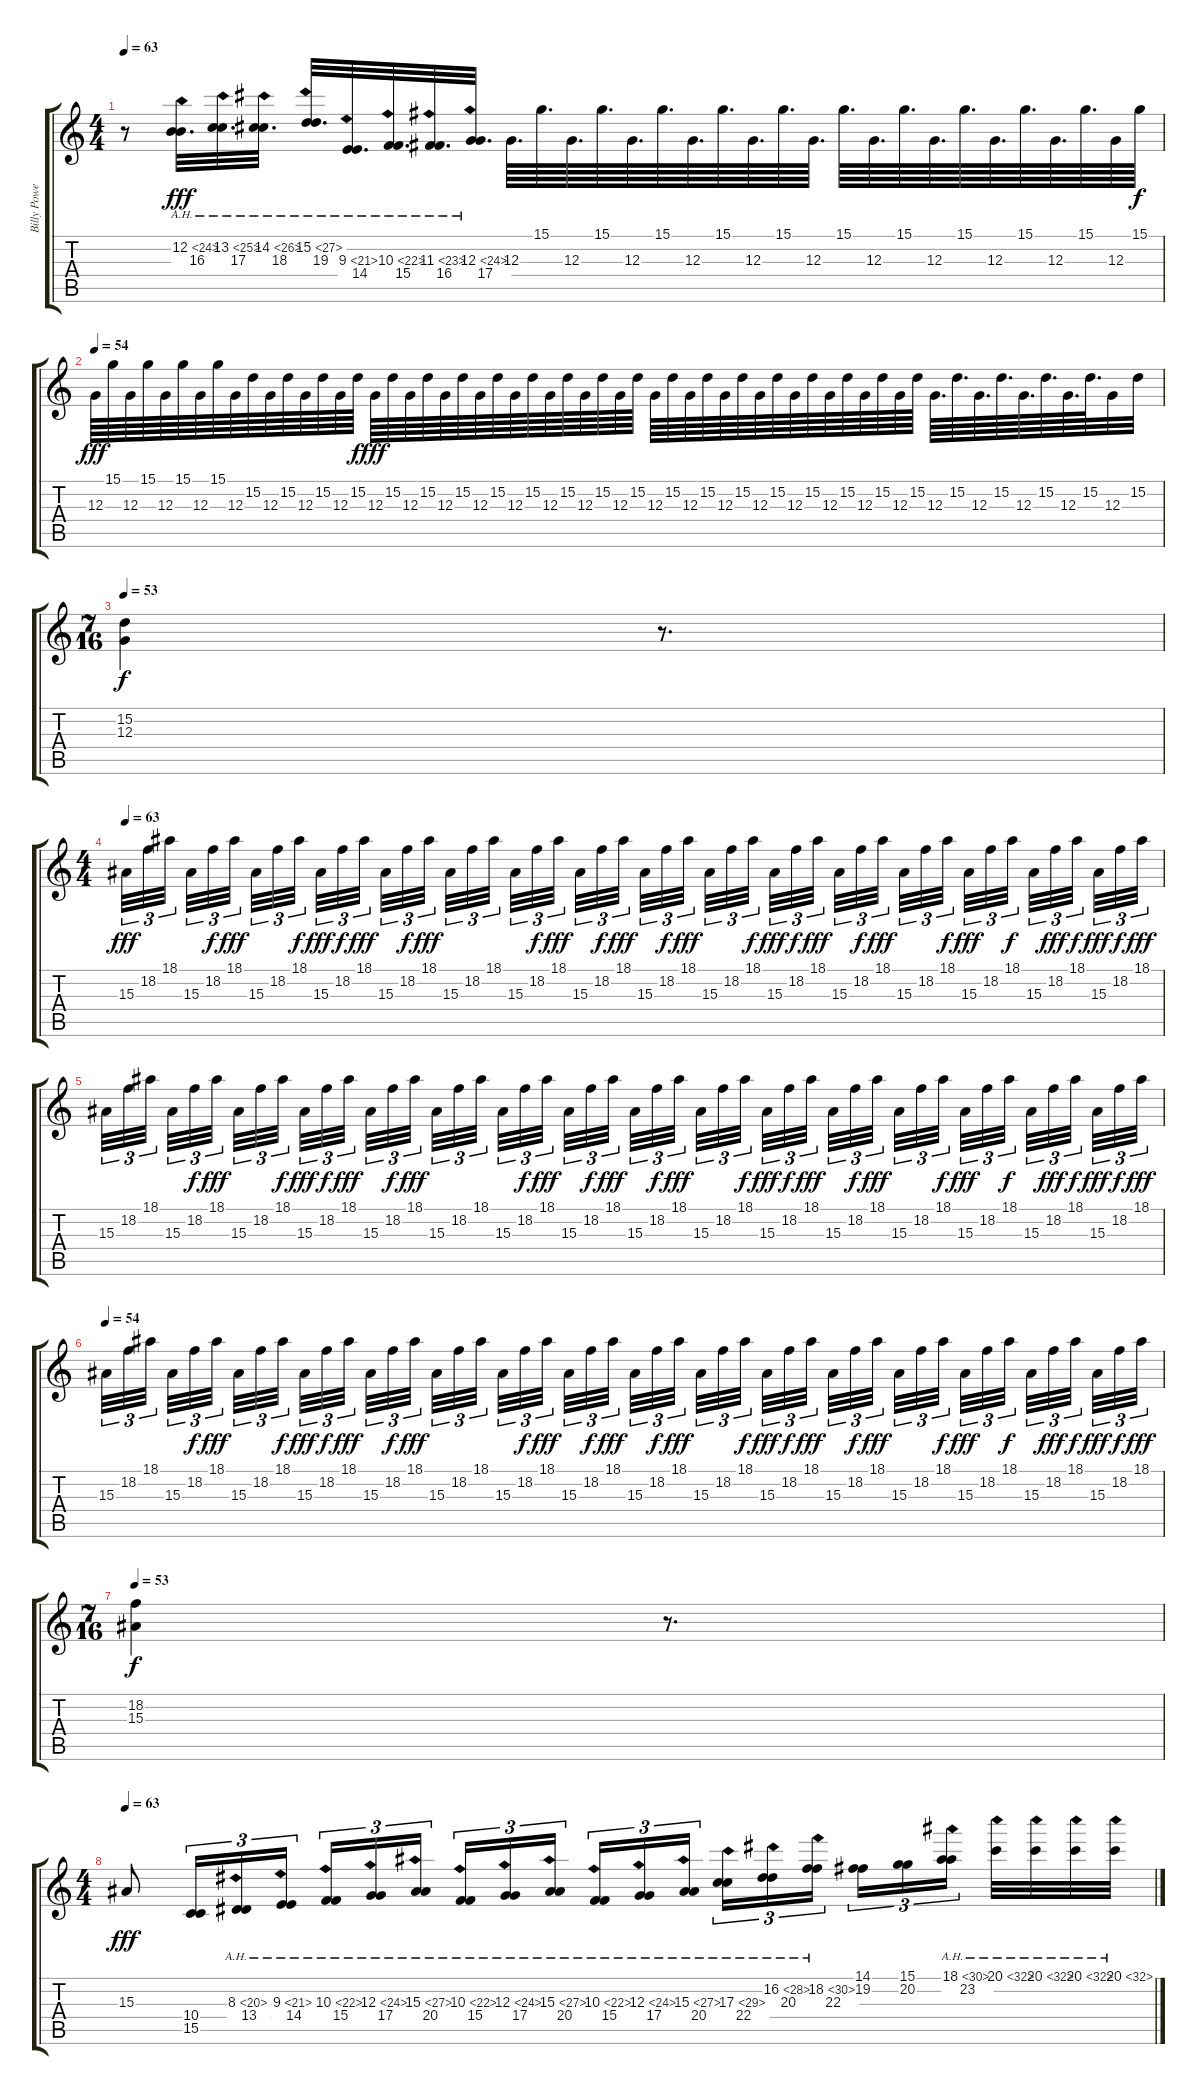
\track ("Billy Powell (keyboard right hand)" "Billy Powe") {instrument acousticgrandpiano}
\staff {score tabs}
\tuning (E4 B3 G3 D3 A2 E2) {hide}
\ts (4 4)
\tempo 63
\clef g2
\ks c
r.8{dy fff} (12.2{ah 12} 16.3).32{d} (13.2{ah 12} 17.3).32{d} (14.2{ah 12} 18.3).32{d} (15.2{ah 12} 19.3).32{d} (9.3{ah 12} 14.4).32{d} (10.3{ah 12} 15.4).32{d} (11.3{ah 12} 16.4).32{d} (12.3{ah 12} 17.4).32{d} 12.3.64{d} 15.1.64{d} 12.3.64{d} 15.1.64{d} 12.3.64{d} 15.1.64{d} 12.3.64{d} 15.1.64{d} 12.3.64{d} 15.1.64{d} 12.3.64{d} 15.1.64{d} 12.3.64{d} 15.1.64{d} 12.3.64{d} 15.1.64{d} 12.3.64{d} 15.1.64{d} 12.3.64{d} 15.1.64{d} 12.3.64 15.1.64{dy f} |
\tempo 54
12.3.64{dy fff} 15.1.64 12.3.64 15.1.64 12.3.64 15.1.64 12.3.64 15.1.64 12.3.64 15.2.64 12.3.64 15.2.64 12.3.64 15.2.64 12.3.64 15.2.64{dy f} 12.3.64{dy fff} 15.2.64 12.3.64 15.2.64 12.3.64 15.2.64 12.3.64 15.2.64 12.3.64 15.2.64 12.3.64 15.2.64 12.3.64 15.2.64 12.3.64 15.2.64 12.3.64 15.2.64 12.3.64 15.2.64 12.3.64 15.2.64 12.3.64 15.2.64 12.3.64 15.2.64 12.3.64 15.2.64 12.3.64 15.2.64 12.3.64 15.2.64 12.3.64{d} 15.2.64{d} 12.3.64{d} 15.2.64{d} 12.3.64{d} 15.2.64{d} 12.3.64{d} 15.2.64{d} 12.3.32 15.2.32 |
\ts (7 16)
\tempo 53
(15.2 12.3).4{dy f} r.8{d} |
\ts (4 4)
\tempo 63
15.3.32{tu (3 2) dy fff} 18.2.32{tu (3 2)} 18.1.32{tu (3 2) beam splitsecondary} 15.3.32{tu (3 2)} 18.2.32{tu (3 2) dy f} 18.1.32{tu (3 2) dy fff beam splitsecondary} 15.3.32{tu (3 2)} 18.2.32{tu (3 2)} 18.1.32{tu (3 2) dy f beam splitsecondary} 15.3.32{tu (3 2) dy fff} 18.2.32{tu (3 2) dy f} 18.1.32{tu (3 2) dy fff} 15.3.32{tu (3 2)} 18.2.32{tu (3 2) dy f} 18.1.32{tu (3 2) dy fff beam splitsecondary} 15.3.32{tu (3 2)} 18.2.32{tu (3 2)} 18.1.32{tu (3 2) beam splitsecondary} 15.3.32{tu (3 2)} 18.2.32{tu (3 2) dy f} 18.1.32{tu (3 2) dy fff beam splitsecondary} 15.3.32{tu (3 2)} 18.2.32{tu (3 2) dy f} 18.1.32{tu (3 2) dy fff} 15.3.32{tu (3 2)} 18.2.32{tu (3 2) dy f} 18.1.32{tu (3 2) dy fff beam splitsecondary} 15.3.32{tu (3 2)} 18.2.32{tu (3 2)} 18.1.32{tu (3 2) dy f beam splitsecondary} 15.3.32{tu (3 2) dy fff} 18.2.32{tu (3 2) dy f} 18.1.32{tu (3 2) dy fff beam splitsecondary} 15.3.32{tu (3 2)} 18.2.32{tu (3 2) dy f} 18.1.32{tu (3 2) dy fff} 15.3.32{tu (3 2)} 18.2.32{tu (3 2)} 18.1.32{tu (3 2) dy f beam splitsecondary} 15.3.32{tu (3 2) dy fff} 18.2.32{tu (3 2)} 18.1.32{tu (3 2) dy f beam splitsecondary} 15.3.32{tu (3 2)} 18.2.32{tu (3 2) dy fff} 18.1.32{tu (3 2) dy f beam splitsecondary} 15.3.32{tu (3 2) dy fff} 18.2.32{tu (3 2) dy f} 18.1.32{tu (3 2) dy fff} |
15.3.32{tu (3 2)} 18.2.32{tu (3 2)} 18.1.32{tu (3 2) beam splitsecondary} 15.3.32{tu (3 2)} 18.2.32{tu (3 2) dy f} 18.1.32{tu (3 2) dy fff beam splitsecondary} 15.3.32{tu (3 2)} 18.2.32{tu (3 2)} 18.1.32{tu (3 2) dy f beam splitsecondary} 15.3.32{tu (3 2) dy fff} 18.2.32{tu (3 2) dy f} 18.1.32{tu (3 2) dy fff} 15.3.32{tu (3 2)} 18.2.32{tu (3 2) dy f} 18.1.32{tu (3 2) dy fff beam splitsecondary} 15.3.32{tu (3 2)} 18.2.32{tu (3 2)} 18.1.32{tu (3 2) beam splitsecondary} 15.3.32{tu (3 2)} 18.2.32{tu (3 2) dy f} 18.1.32{tu (3 2) dy fff beam splitsecondary} 15.3.32{tu (3 2)} 18.2.32{tu (3 2) dy f} 18.1.32{tu (3 2) dy fff} 15.3.32{tu (3 2)} 18.2.32{tu (3 2) dy f} 18.1.32{tu (3 2) dy fff beam splitsecondary} 15.3.32{tu (3 2)} 18.2.32{tu (3 2)} 18.1.32{tu (3 2) dy f beam splitsecondary} 15.3.32{tu (3 2) dy fff} 18.2.32{tu (3 2) dy f} 18.1.32{tu (3 2) dy fff beam splitsecondary} 15.3.32{tu (3 2)} 18.2.32{tu (3 2) dy f} 18.1.32{tu (3 2) dy fff} 15.3.32{tu (3 2)} 18.2.32{tu (3 2)} 18.1.32{tu (3 2) dy f beam splitsecondary} 15.3.32{tu (3 2) dy fff} 18.2.32{tu (3 2)} 18.1.32{tu (3 2) dy f beam splitsecondary} 15.3.32{tu (3 2)} 18.2.32{tu (3 2) dy fff} 18.1.32{tu (3 2) dy f beam splitsecondary} 15.3.32{tu (3 2) dy fff} 18.2.32{tu (3 2) dy f} 18.1.32{tu (3 2) dy fff} |
\tempo 54
15.3.32{tu (3 2)} 18.2.32{tu (3 2)} 18.1.32{tu (3 2) beam splitsecondary} 15.3.32{tu (3 2)} 18.2.32{tu (3 2) dy f} 18.1.32{tu (3 2) dy fff beam splitsecondary} 15.3.32{tu (3 2)} 18.2.32{tu (3 2)} 18.1.32{tu (3 2) dy f beam splitsecondary} 15.3.32{tu (3 2) dy fff} 18.2.32{tu (3 2) dy f} 18.1.32{tu (3 2) dy fff} 15.3.32{tu (3 2)} 18.2.32{tu (3 2) dy f} 18.1.32{tu (3 2) dy fff beam splitsecondary} 15.3.32{tu (3 2)} 18.2.32{tu (3 2)} 18.1.32{tu (3 2) beam splitsecondary} 15.3.32{tu (3 2)} 18.2.32{tu (3 2) dy f} 18.1.32{tu (3 2) dy fff beam splitsecondary} 15.3.32{tu (3 2)} 18.2.32{tu (3 2) dy f} 18.1.32{tu (3 2) dy fff} 15.3.32{tu (3 2)} 18.2.32{tu (3 2) dy f} 18.1.32{tu (3 2) dy fff beam splitsecondary} 15.3.32{tu (3 2)} 18.2.32{tu (3 2)} 18.1.32{tu (3 2) dy f beam splitsecondary} 15.3.32{tu (3 2) dy fff} 18.2.32{tu (3 2) dy f} 18.1.32{tu (3 2) dy fff beam splitsecondary} 15.3.32{tu (3 2)} 18.2.32{tu (3 2) dy f} 18.1.32{tu (3 2) dy fff} 15.3.32{tu (3 2)} 18.2.32{tu (3 2)} 18.1.32{tu (3 2) dy f beam splitsecondary} 15.3.32{tu (3 2) dy fff} 18.2.32{tu (3 2)} 18.1.32{tu (3 2) dy f beam splitsecondary} 15.3.32{tu (3 2)} 18.2.32{tu (3 2) dy fff} 18.1.32{tu (3 2) dy f beam splitsecondary} 15.3.32{tu (3 2) dy fff} 18.2.32{tu (3 2) dy f} 18.1.32{tu (3 2) dy fff} |
\ts (7 16)
\tempo 53
(18.2 15.3).4{dy f} r.8{d} |
\ts (4 4)
\tempo 63
15.3.8{dy fff} (10.4 15.5).16{tu (3 2)} (8.3{ah 12} 13.4).16{tu (3 2)} (9.3{ah 12} 14.4).16{tu (3 2)} (10.3{ah 12} 15.4).16{tu (3 2)} (12.3{ah 12} 17.4).16{tu (3 2)} (15.3{ah 12} 20.4).16{tu (3 2) beam splitsecondary} (10.3{ah 12} 15.4).16{tu (3 2)} (12.3{ah 12} 17.4).16{tu (3 2)} (15.3{ah 12} 20.4).16{tu (3 2)} (10.3{ah 12} 15.4).16{tu (3 2)} (12.3{ah 12} 17.4).16{tu (3 2)} (15.3{ah 12} 20.4).16{tu (3 2) beam splitsecondary} (17.3{ah 12} 22.4).16{tu (3 2)} (16.2{ah 12} 20.3).16{tu (3 2)} (18.2{ah 12} 22.3).16{tu (3 2)} (14.1 19.2).16{tu (3 2)} (15.1 20.2).16{tu (3 2)} (18.1{ah 12} 23.2).16{tu (3 2) beam splitsecondary} 20.1{ah 12}.32 20.1{ah 12}.32 20.1{ah 12}.32 20.1{ah 12}.32
